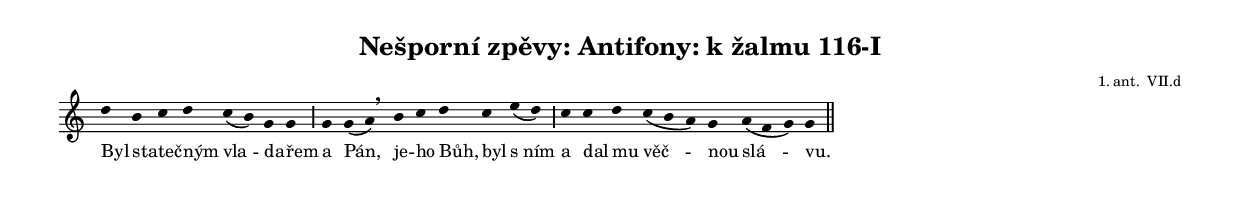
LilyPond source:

\version "2.15.37"

\header {
  title = "Nešporní zpěvy: Antifony: k žalmu 116-I"
}

\include "spolecne_nespory.ly"
\include "../../dilyresponsorii.ly"

\score {
  \relative c'' {
    \choralniRezim
    d4 b c d c( b) g g \barMaior
    g g( a) \barMin b c d c e( d) \barMaior
    c c d c( b a) g a( f g) g \barFinalis
  }
  \addlyrics {
    Byl sta -- teč -- ným vla -- da -- řem
    a Pán, je -- ho Bůh, byl s_ním
    a dal mu věč -- nou slá -- vu.
  }
  \header {
    quid = "1. ant."
    modus = "VII"
    differentia = "d"
    psalmus = "Žalm 116-I"
    id = "vaclav-ant1"
    piece = \markup {\sestavTitulek}
  }
}
